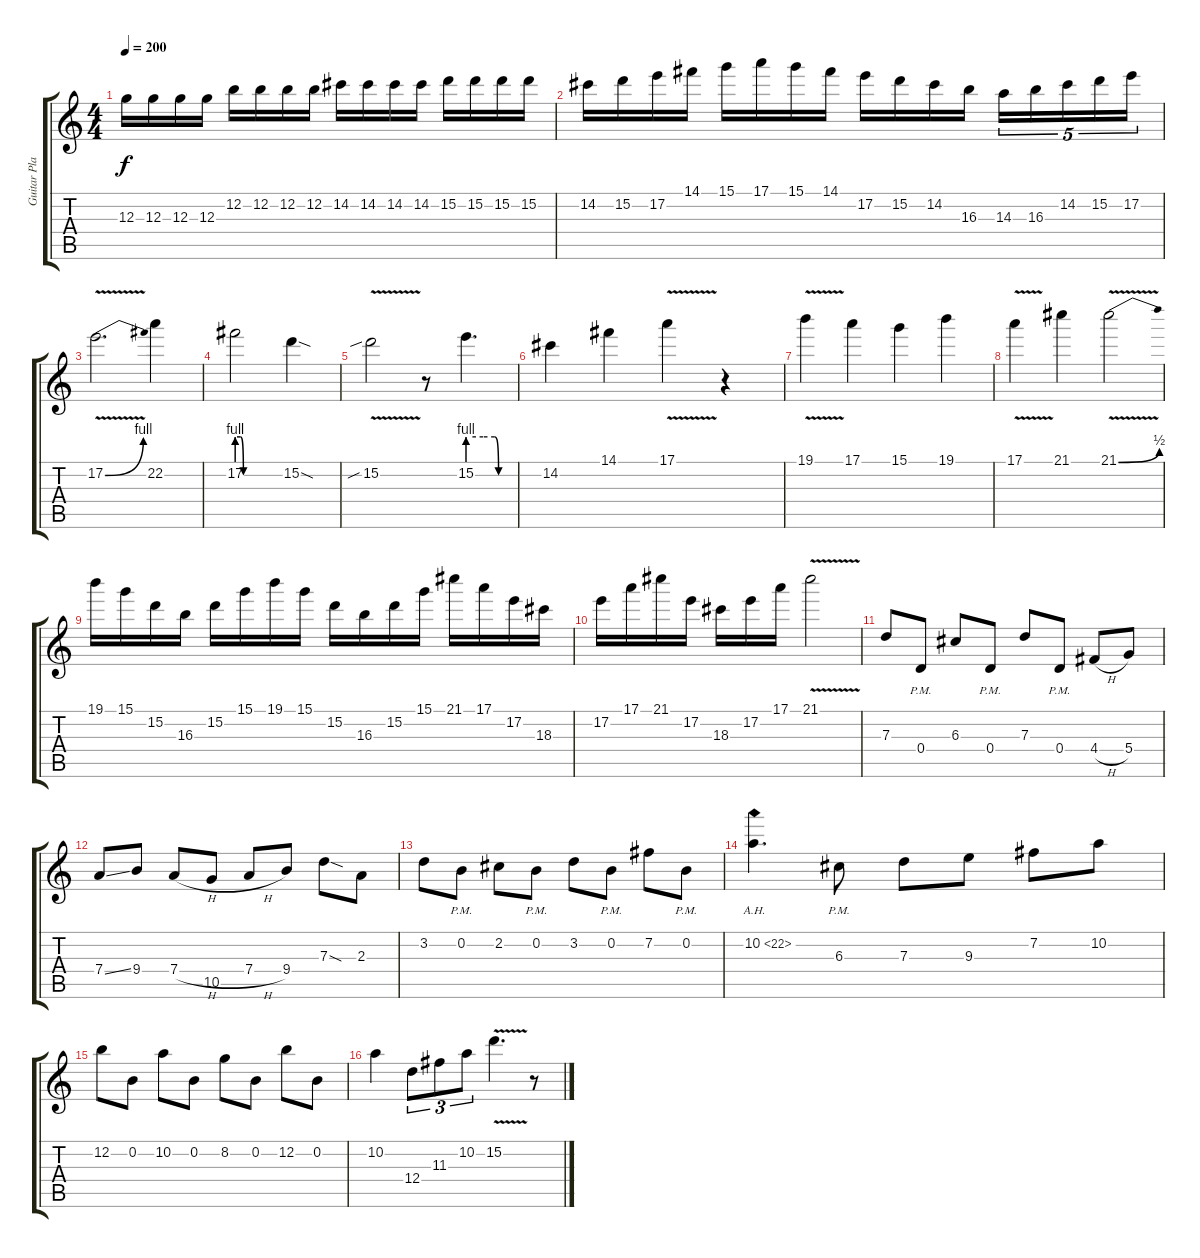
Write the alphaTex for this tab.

\track ("Guitar Player" "Guitar Pla") {instrument distortionguitar}
\staff {score tabs}
\tuning (E4 B3 G3 D3 A2 E2) {hide}
\ts (4 4)
\tempo 200
\clef g2
\ks c
12.3.16{dy f} 12.3.16 12.3.16 12.3.16 12.2.16 12.2.16 12.2.16 12.2.16 14.2.16 14.2.16 14.2.16 14.2.16 15.2.16 15.2.16 15.2.16 15.2.16 |
14.2.16 15.2.16 17.2.16 14.1.16 15.1.16 17.1.16 15.1.16 14.1.16 17.2.16 15.2.16 14.2.16 16.3.16 14.3.16{tu (5 4)} 16.3.16{tu (5 4)} 14.2.16{tu (5 4)} 15.2.16{tu (5 4)} 17.2.16{tu (5 4)} |
17.2{be (bend 0 0 60 4) v}.2{d} 22.2.4 |
17.2{be (custom 0 4 5 4 9 0 60 0)}.2 15.2{sod}.4 |
15.2{v sib}.2 r.8 15.2{be (custom 0 4 20 4 35 4 40 0 60 0)}.4{d} |
14.2.4 14.1.4 17.1{v}.4 r.4 |
19.1{v}.4 17.1.4 15.1.4 19.1.4 |
17.1{v}.4 21.1.4 21.1{be (bend 0 0 60 2) v}.2 |
19.1.16 15.1.16 15.2.16 16.3.16 15.2.16 15.1.16 19.1.16 15.1.16 15.2.16 16.3.16 15.2.16 15.1.16 21.1.16 17.1.16 17.2.16 18.3.16 |
17.2.16 17.1.16 21.1.16 17.2.16 18.3.16 17.2.16 17.1.16 21.1{v}.2 |
7.3.8 0.4{pm}.8 6.3.8 0.4{pm}.8 7.3.8 0.4{pm}.8 4.4{h}.8 5.4.8 |
7.4{ss}.8 9.4.8 7.4{h}.8 10.5.8 7.4{h}.8 9.4.8 7.3{sod}.8 2.3.8 |
3.2.8 0.2{pm}.8 2.2.8 0.2{pm}.8 3.2.8 0.2{pm}.8 7.2.8 0.2{pm}.8 |
10.2{ah 12}.4{d} 6.3{pm}.8 7.3.8 9.3.8 7.2.8 10.2.8 |
12.2.8 0.2.8 10.2.8 0.2.8 8.2.8 0.2.8 12.2.8 0.2.8 |
10.2.4 12.4.8{tu (3 2)} 11.3.8{tu (3 2)} 10.2.8{tu (3 2)} 15.2{v}.4{d} r.8
